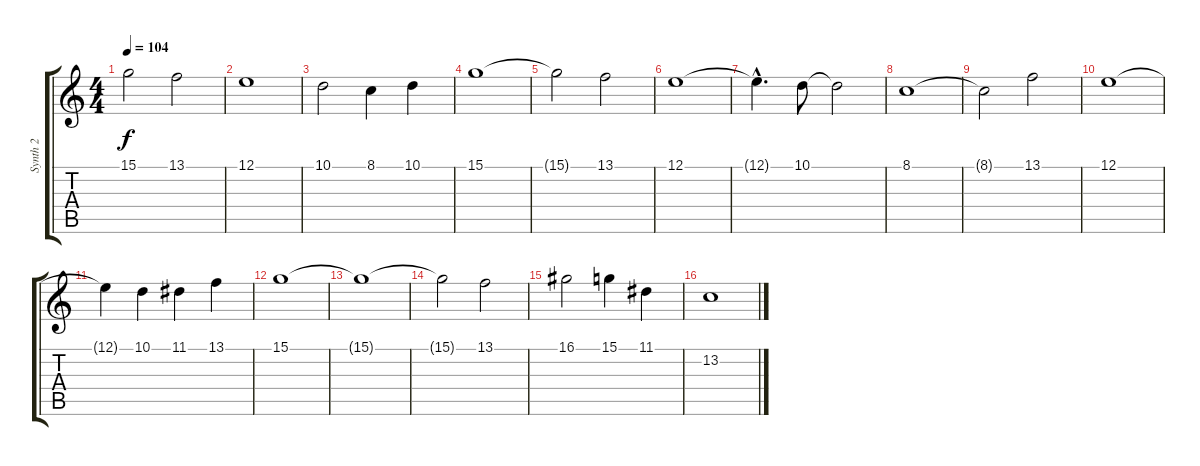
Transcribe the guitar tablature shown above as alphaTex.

\track ("Synth 2" "Synth 2") {instrument stringensemble1}
\staff {score tabs}
\tuning (E4 B3 G3 D3 A2 E2) {hide}
\ts (4 4)
\tempo 104
\clef g2
\ks c
15.1{t}.2{dy f} 13.1.2 |
12.1.1 |
10.1.2 8.1.4 10.1.4 |
15.1.1 |
15.1{t}.2 13.1.2 |
12.1.1 |
12.1{hac t}.4{d} 10.1.8 10.1{t}.2 |
8.1.1 |
8.1{t}.2 13.1.2 |
12.1.1 |
12.1{t}.4 10.1.4 11.1.4 13.1.4 |
15.1.1 |
15.1{t}.1 |
15.1{t}.2 13.1.2 |
16.1.2 15.1.4 11.1.4 |
13.2.1
